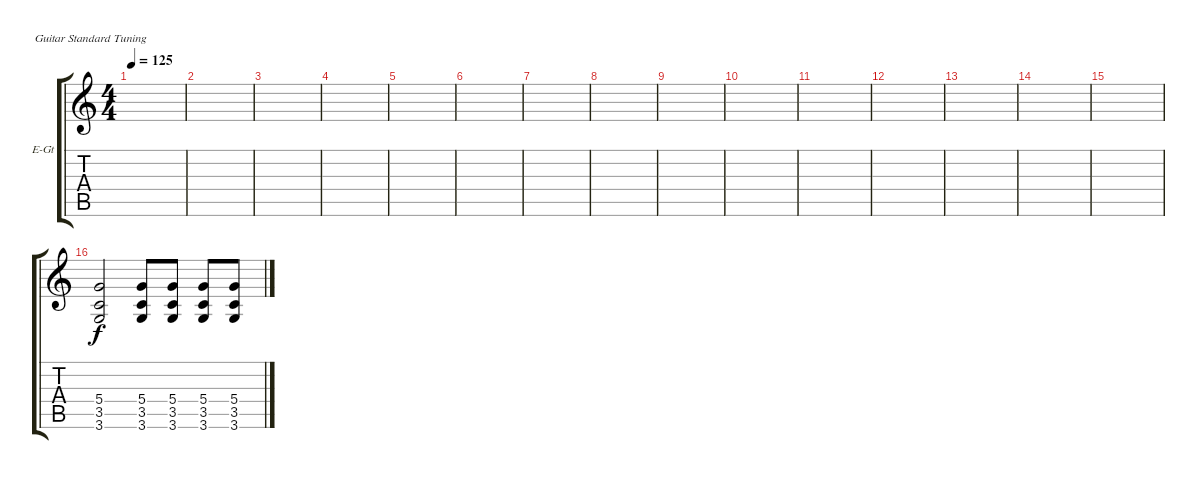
\defaultSystemsLayout 4
\bracketExtendMode groupsimilarinstruments
\firstSystemTrackNameOrientation horizontal
\otherSystemsTrackNameOrientation horizontal
\track ("harmonic guitar" "E-Gt") {instrument distortionguitar}
\staff {score tabs}
\tuning (E4 B3 G3 D3 A2 E2)
\ts (4 4)
\tempo 125
\clef g2
\scale
0.333333
\ks c
|
\scale
0.333333 |
\scale
0.333333 |
\scale
0.333333 |
\scale
0.333333 |
\scale
0.333333 |
\scale
0.333333 |
\scale
0.333333 |
\scale
0.333333 |
\scale
0.333333 |
\scale
0.333333 |
\scale
0.333333 |
\scale
0.333333 |
\scale
0.333333 |
\scale
0.333333 |
\scale
0.333333 (3.6 3.5 5.4).2 (3.6 3.5 5.4).8 (5.4 3.5 3.6).8 (3.6 3.5 5.4).8 (3.6 3.5 5.4).8
